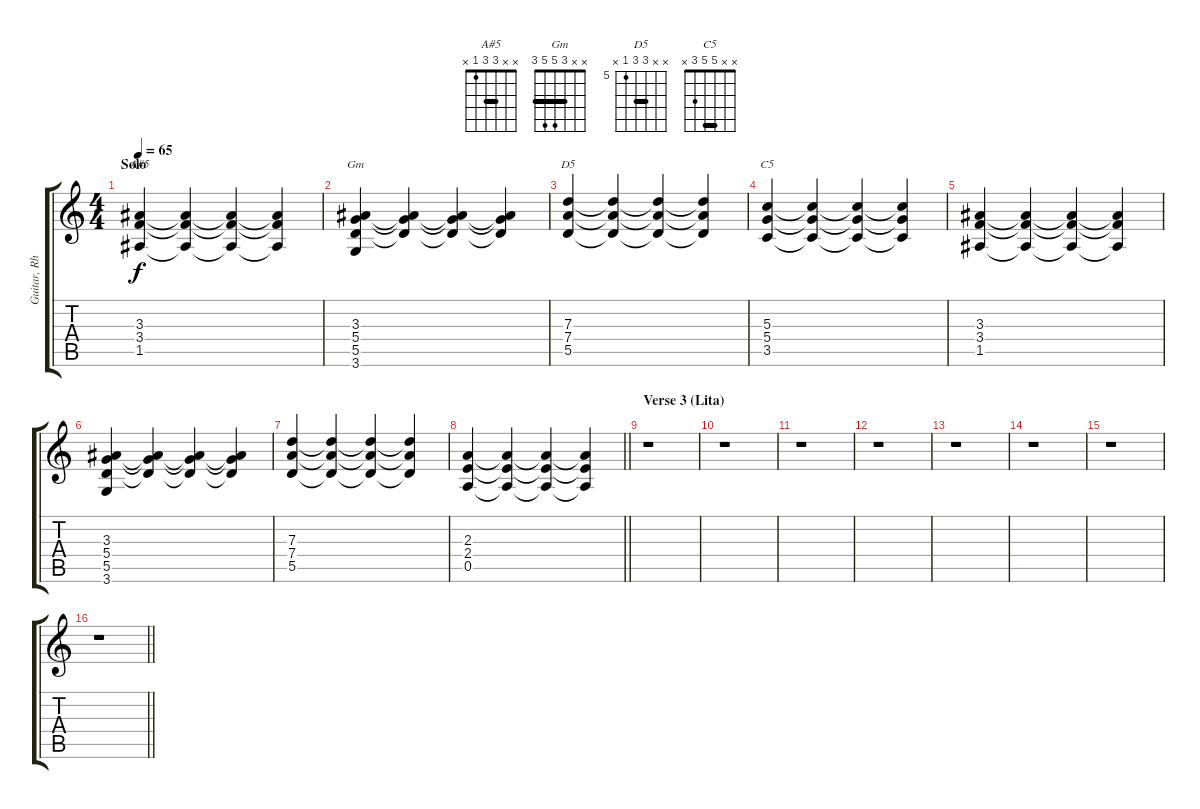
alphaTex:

\track ("Guitar, Rhythm" "Guitar, Rh") {instrument distortionguitar}
\staff {score tabs}
\tuning (E4 B3 G3 D3 A2 E2) {hide}
\chord ("A#5" x x 3 3 1 x) {barre 3}
\chord ("Gm" x x 3 5 5 3) {barre 3}
\chord ("D5" x x 7 7 5 x) {firstfret 5 barre 7}
\chord ("C5" x x 5 5 3 x) {barre 5}
\ts (4 4)
\section ("" "Solo")
\tempo 65
\clef g2
\ks c
(3.3 3.4 1.5).4{ch "A#5" dy f} (3.3{t} 3.4{t} 1.5{t}).4 (3.3{t} 3.4{t} 1.5{t}).4 (3.3{t} 3.4{t} 1.5{t}).4 |
(3.3 5.4 5.5 3.6).4{ch "Gm"} (3.3{t} 5.4{t} 5.5{t}).4 (3.3{t} 5.4{t} 5.5{t}).4 (3.3{t} 5.4{t} 5.5{t}).4 |
(7.3 7.4 5.5).4{ch "D5"} (7.3{t} 7.4{t} 5.5{t}).4 (7.3{t} 7.4{t} 5.5{t}).4 (7.3{t} 7.4{t} 5.5{t}).4 |
(5.3 5.4 3.5).4{ch "C5"} (5.3{t} 5.4{t} 3.5{t}).4 (5.3{t} 5.4{t} 3.5{t}).4 (5.3{t} 5.4{t} 3.5{t}).4 |
(3.3 3.4 1.5).4 (3.3{t} 3.4{t} 1.5{t}).4 (3.3{t} 3.4{t} 1.5{t}).4 (3.3{t} 3.4{t} 1.5{t}).4 |
(3.3 5.4 5.5 3.6).4 (3.3{t} 5.4{t} 5.5{t}).4 (3.3{t} 5.4{t} 5.5{t}).4 (3.3{t} 5.4{t} 5.5{t}).4 |
(7.3 7.4 5.5).4 (7.3{t} 7.4{t} 5.5{t}).4 (7.3{t} 7.4{t} 5.5{t}).4 (7.3{t} 7.4{t} 5.5{t}).4 |
\barLineRight lightlight
(2.3 2.4 0.5).4 (2.3{t} 2.4{t} 0.5{t}).4 (2.3{t} 2.4{t} 0.5{t}).4 (2.3{t} 2.4{t} 0.5{t}).4 |
\section ("" "Verse 3 (Lita)")
r.1 |
r.1 |
r.1 |
r.1 |
r.1 |
r.1 |
r.1 |
\barLineRight lightlight
r.1
